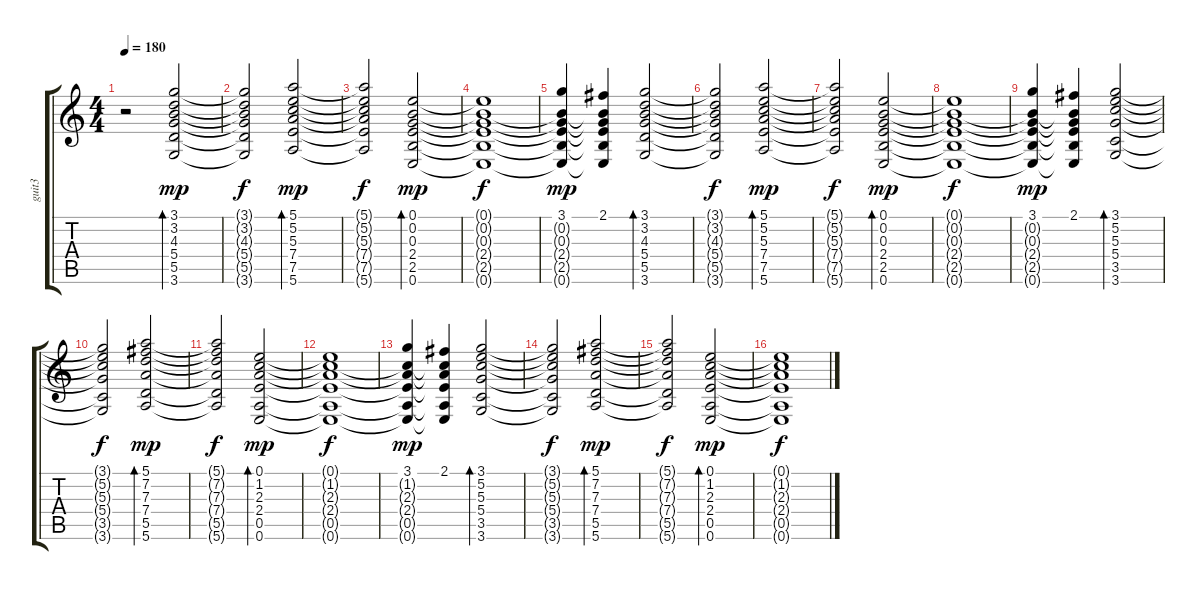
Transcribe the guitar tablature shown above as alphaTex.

\track ("guit3" "guit3") {instrument overdrivenguitar}
\staff {score tabs}
\tuning (E4 B3 G3 D3 A2 E2) {hide}
\ts (4 4)
\tempo 180
\clef g2
\ks c
r.2{dy fff instrument acousticguitarnylon} (3.1 3.2 4.3 5.4 5.5 3.6).2{bd 240 dy mp} |
(3.1{t} 3.2{t} 4.3{t} 5.4{t} 5.5{t} 3.6{t}).2{dy f} (5.1 5.2 5.3 7.4 7.5 5.6).2{bd 240 dy mp} |
(5.1{t} 5.2{t} 5.3{t} 7.4{t} 7.5{t} 5.6{t}).2{dy f} (0.1 0.2 0.3 2.4 2.5 0.6).2{bd 240 dy mp} |
(0.1{t} 0.2{t} 0.3{t} 2.4{t} 2.5{t} 0.6{t}).1{dy f} |
(3.1 0.2{t} 0.3{t} 2.4{t} 2.5{t} 0.6{t}).4{dy mp} (2.1 0.2{t} 0.3{t} 2.4{t} 2.5{t} 0.6{t}).4 (3.1 3.2 4.3 5.4 5.5 3.6).2{bd 240} |
(3.1{t} 3.2{t} 4.3{t} 5.4{t} 5.5{t} 3.6{t}).2{dy f} (5.1 5.2 5.3 7.4 7.5 5.6).2{bd 240 dy mp} |
(5.1{t} 5.2{t} 5.3{t} 7.4{t} 7.5{t} 5.6{t}).2{dy f} (0.1 0.2 0.3 2.4 2.5 0.6).2{bd 240 dy mp} |
(0.1{t} 0.2{t} 0.3{t} 2.4{t} 2.5{t} 0.6{t}).1{dy f} |
(3.1 0.2{t} 0.3{t} 2.4{t} 2.5{t} 0.6{t}).4{dy mp} (2.1 0.2{t} 0.3{t} 2.4{t} 2.5{t} 0.6{t}).4 (3.1 5.2 5.3 5.4 3.5 3.6).2{bd 240} |
(3.1{t} 5.2{t} 5.3{t} 5.4{t} 3.5{t} 3.6{t}).2{dy f} (5.1 7.2 7.3 7.4 5.5 5.6).2{bd 240 dy mp} |
(5.1{t} 7.2{t} 7.3{t} 7.4{t} 5.5{t} 5.6{t}).2{dy f} (0.1 1.2 2.3 2.4 0.5 0.6).2{bd 240 dy mp} |
(0.1{t} 1.2{t} 2.3{t} 2.4{t} 0.5{t} 0.6{t}).1{dy f} |
(3.1 1.2{t} 2.3{t} 2.4{t} 0.5{t} 0.6{t}).4{dy mp} (2.1 1.2{t} 2.3{t} 2.4{t} 0.5{t} 0.6{t}).4 (3.1 5.2 5.3 5.4 3.5 3.6).2{bd 240} |
(3.1{t} 5.2{t} 5.3{t} 5.4{t} 3.5{t} 3.6{t}).2{dy f} (5.1 7.2 7.3 7.4 5.5 5.6).2{bd 240 dy mp} |
(5.1{t} 7.2{t} 7.3{t} 7.4{t} 5.5{t} 5.6{t}).2{dy f} (0.1 1.2 2.3 2.4 0.5 0.6).2{bd 240 dy mp} |
(0.1{t} 1.2{t} 2.3{t} 2.4{t} 0.5{t} 0.6{t}).1{dy f}
